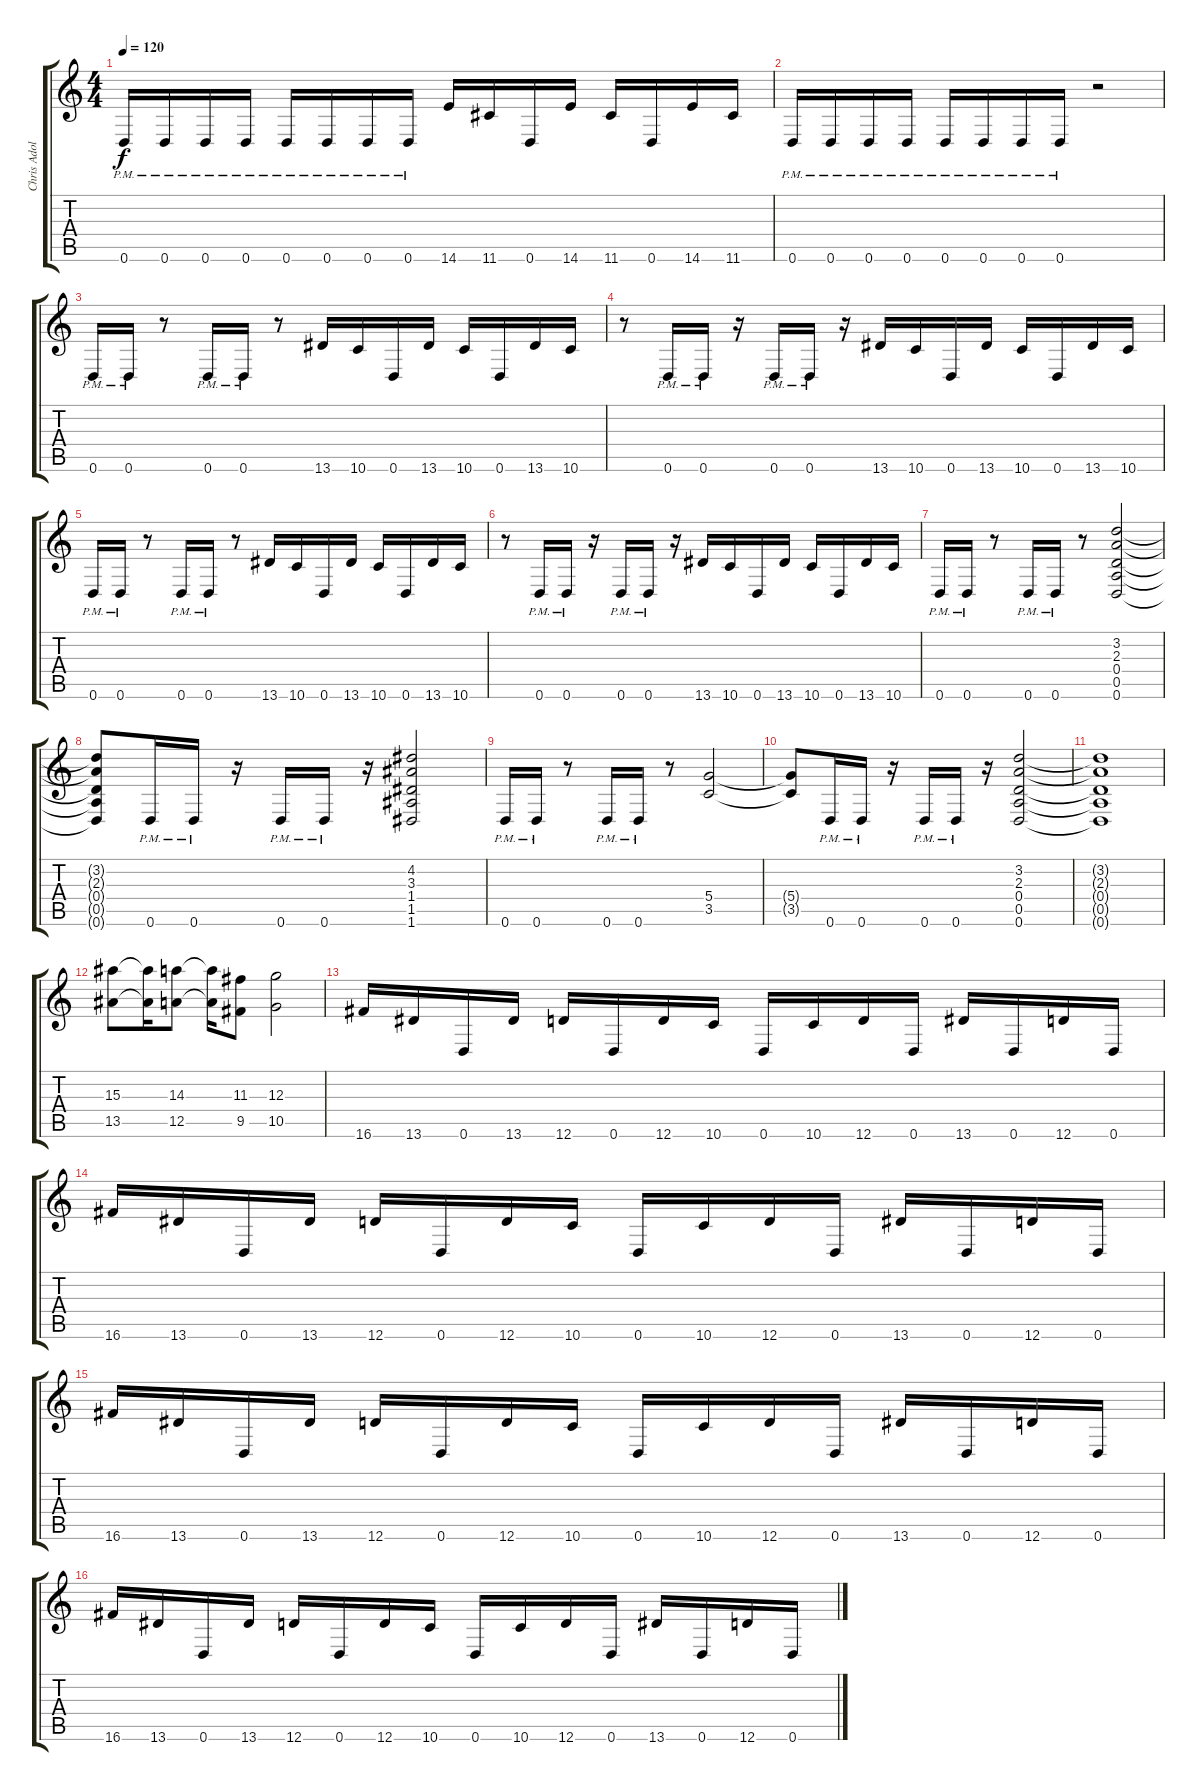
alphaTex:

\track ("Chris Adolph" "Chris Adol") {instrument overdrivenguitar}
\staff {score tabs}
\tuning (E4 B3 G3 D3 A2 D2) {hide}
\ts (4 4)
\tempo 120
\clef g2
\ks c
0.6{pm}.16{dy f} 0.6{pm}.16 0.6{pm}.16 0.6{pm}.16 0.6{pm}.16 0.6{pm}.16 0.6{pm}.16 0.6{pm}.16 14.6.16 11.6.16 0.6.16 14.6.16 11.6.16 0.6.16 14.6.16 11.6.16 |
0.6{pm}.16 0.6{pm}.16 0.6{pm}.16 0.6{pm}.16 0.6{pm}.16 0.6{pm}.16 0.6{pm}.16 0.6{pm}.16 r.2 |
0.6{pm}.16 0.6{pm}.16 r.8 0.6{pm}.16 0.6{pm}.16 r.8 13.6.16 10.6.16 0.6.16 13.6.16 10.6.16 0.6.16 13.6.16 10.6.16 |
r.8 0.6{pm}.16 0.6{pm}.16 r.16 0.6{pm}.16 0.6{pm}.16 r.16 13.6.16 10.6.16 0.6.16 13.6.16 10.6.16 0.6.16 13.6.16 10.6.16 |
0.6{pm}.16 0.6{pm}.16 r.8 0.6{pm}.16 0.6{pm}.16 r.8 13.6.16 10.6.16 0.6.16 13.6.16 10.6.16 0.6.16 13.6.16 10.6.16 |
r.8 0.6{pm}.16 0.6{pm}.16 r.16 0.6{pm}.16 0.6{pm}.16 r.16 13.6.16 10.6.16 0.6.16 13.6.16 10.6.16 0.6.16 13.6.16 10.6.16 |
0.6{pm}.16 0.6{pm}.16 r.8 0.6{pm}.16 0.6{pm}.16 r.8 (3.2 2.3 0.4 0.5 0.6).2 |
(3.2{t} 2.3{t} 0.4{t} 0.5{t} 0.6{t}).8 0.6{pm}.16 0.6{pm}.16 r.16 0.6{pm}.16 0.6{pm}.16 r.16 (4.2 3.3 1.4 1.5 1.6).2 |
0.6{pm}.16 0.6{pm}.16 r.8 0.6{pm}.16 0.6{pm}.16 r.8 (5.4 3.5).2 |
(5.4{t} 3.5{t}).8 0.6{pm}.16 0.6{pm}.16 r.16 0.6{pm}.16 0.6{pm}.16 r.16 (3.2 2.3 0.4 0.5 0.6).2 |
(3.2{t} 2.3{t} 0.4{t} 0.5{t} 0.6{t}).1 |
(15.3 13.5).8 (15.3{t} 13.5{t}).16 (14.3 12.5).8 (14.3{t} 12.5{t}).16 (11.3 9.5).8 (12.3 10.5).2 |
16.6.16 13.6.16 0.6.16 13.6.16 12.6.16 0.6.16 12.6.16 10.6.16 0.6.16 10.6.16 12.6.16 0.6.16 13.6.16 0.6.16 12.6.16 0.6.16 |
16.6.16 13.6.16 0.6.16 13.6.16 12.6.16 0.6.16 12.6.16 10.6.16 0.6.16 10.6.16 12.6.16 0.6.16 13.6.16 0.6.16 12.6.16 0.6.16 |
16.6.16 13.6.16 0.6.16 13.6.16 12.6.16 0.6.16 12.6.16 10.6.16 0.6.16 10.6.16 12.6.16 0.6.16 13.6.16 0.6.16 12.6.16 0.6.16 |
16.6.16 13.6.16 0.6.16 13.6.16 12.6.16 0.6.16 12.6.16 10.6.16 0.6.16 10.6.16 12.6.16 0.6.16 13.6.16 0.6.16 12.6.16 0.6.16
